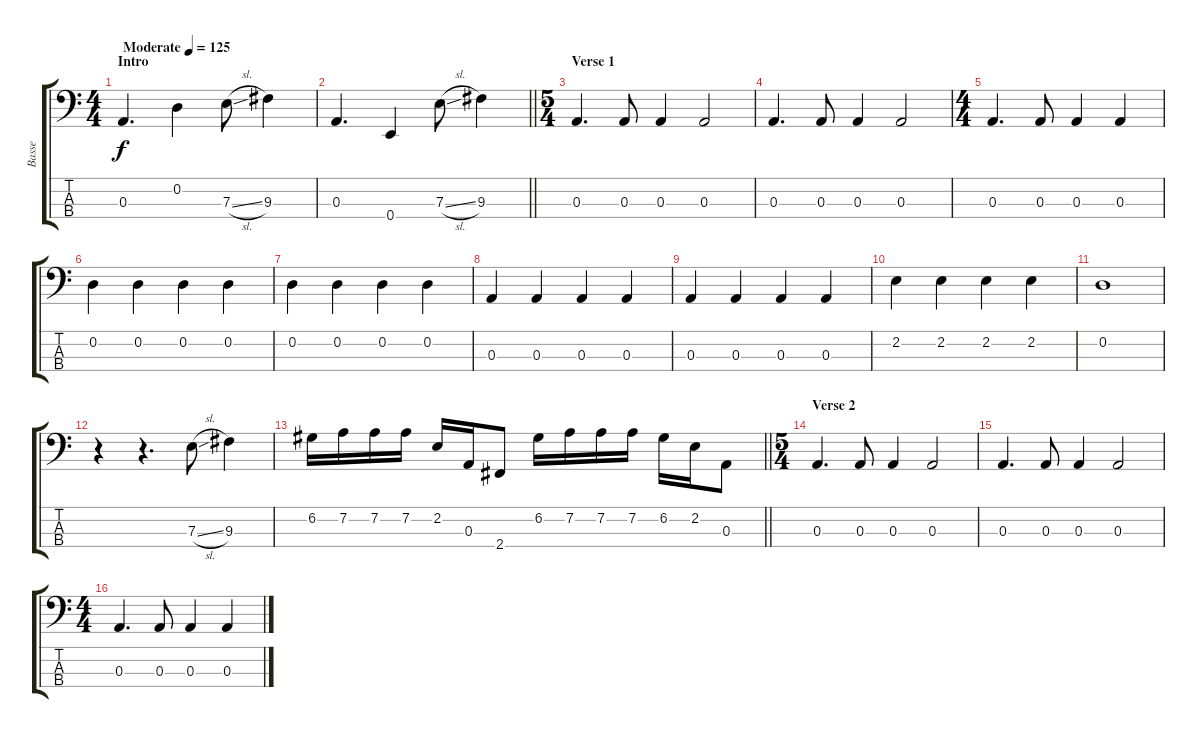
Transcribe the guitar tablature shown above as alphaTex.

\track ("Basse" "Basse") {instrument electricbassfinger}
\staff {score tabs}
\tuning (G2 D2 A1 E1) {hide}
\ts (4 4)
\section ("" "Intro")
\tempo (125 "Moderate")
\clef f4
\ks c
0.3.4{d dy f instrument electricbassfinger} 0.2.4 7.3{sl}.8 9.3.4 |
\barLineRight lightlight
0.3.4{d} 0.4.4 7.3{sl}.8 9.3.4 |
\ts (5 4)
\section ("" "Verse 1")
0.3.4{d} 0.3.8 0.3.4 0.3.2 |
0.3.4{d} 0.3.8 0.3.4 0.3.2 |
\ts (4 4)
0.3.4{d} 0.3.8 0.3.4 0.3.4 |
0.2.4 0.2.4 0.2.4 0.2.4 |
0.2.4 0.2.4 0.2.4 0.2.4 |
0.3.4 0.3.4 0.3.4 0.3.4 |
0.3.4 0.3.4 0.3.4 0.3.4 |
2.2.4 2.2.4 2.2.4 2.2.4 |
0.2.1 |
r.4 r.4{d} 7.3{sl}.8 9.3.4 |
\barLineRight lightlight
6.2.16 7.2.16 7.2.16 7.2.16 2.2.16 0.3.16 2.4.8 6.2.16 7.2.16 7.2.16 7.2.16 6.2.16 2.2.16 0.3.8 |
\ts (5 4)
\section ("" "Verse 2")
0.3.4{d} 0.3.8 0.3.4 0.3.2 |
0.3.4{d} 0.3.8 0.3.4 0.3.2 |
\ts (4 4)
0.3.4{d} 0.3.8 0.3.4 0.3.4
